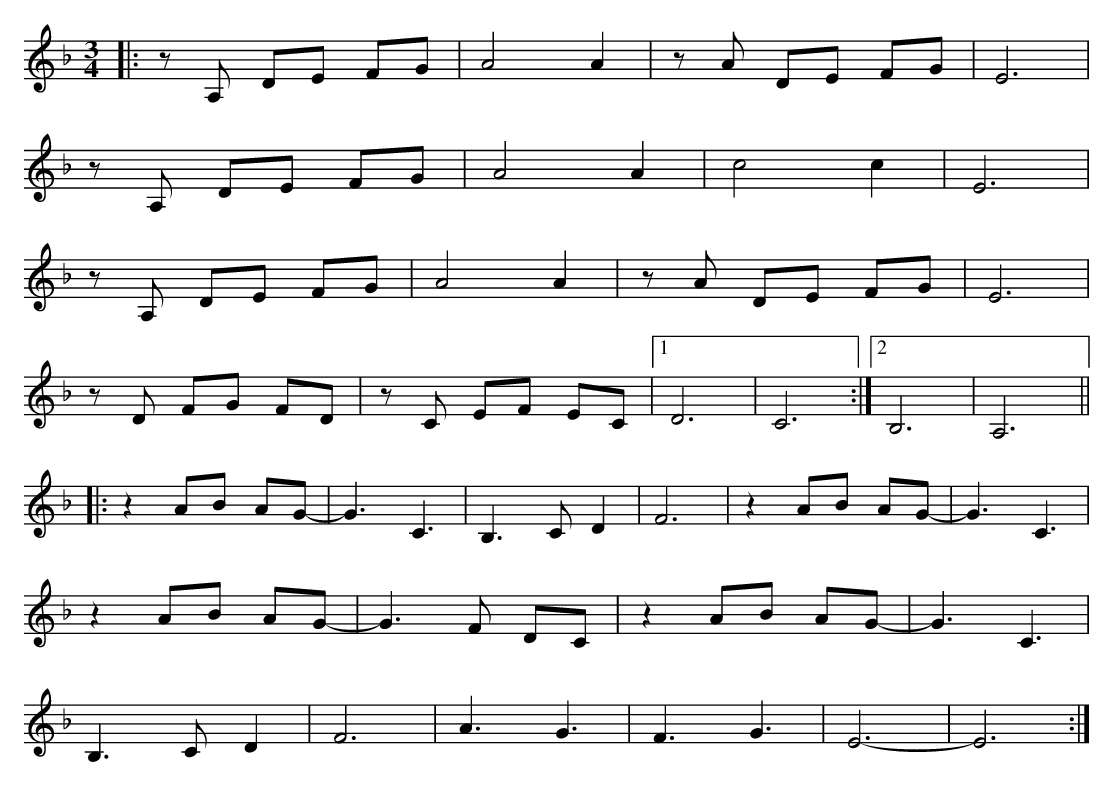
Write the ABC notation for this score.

X:1
M:3/4
K:Dmin
|: z A, DE FG | A4 A2 | z A DE FG | E6 |
z A, DE FG | A4 A2 | c4 c2 | E6 |
z A, DE FG | A4 A2 | z A DE FG | E6 |
z D FG FD | z C EF EC |1 D6 | C6 :|2 B,6 | A,6 ||
|: z2 AB AG- |G3 C3 | B,3 C D2 | F6 | z2 AB AG- | G3 C3|
z2 AB AG- |G3 F DC | z2 AB AG- |G3 C3 |
B,3 C D2 | F6 | A3 G3 | F3 G3 | E6- | E6 :|
